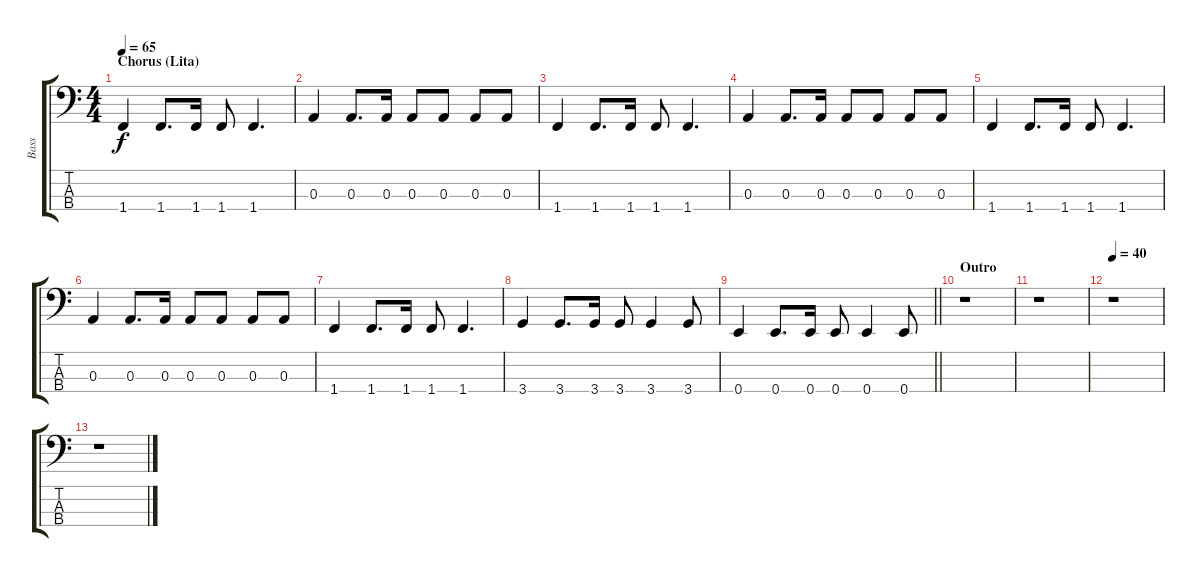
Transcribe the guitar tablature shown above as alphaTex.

\track ("Bass" "Bass") {instrument electricbassfinger}
\staff {score tabs}
\tuning (G2 D2 A1 E1) {hide}
\ts (4 4)
\section ("" "Chorus (Lita)")
\tempo 65
\clef f4
\ks c
1.4.4{dy f} 1.4.8{d} 1.4.16 1.4.8 1.4.4{d} |
0.3.4 0.3.8{d} 0.3.16 0.3.8 0.3.8 0.3.8 0.3.8 |
1.4.4 1.4.8{d} 1.4.16 1.4.8 1.4.4{d} |
0.3.4 0.3.8{d} 0.3.16 0.3.8 0.3.8 0.3.8 0.3.8 |
1.4.4 1.4.8{d} 1.4.16 1.4.8 1.4.4{d} |
0.3.4 0.3.8{d} 0.3.16 0.3.8 0.3.8 0.3.8 0.3.8 |
1.4.4 1.4.8{d} 1.4.16 1.4.8 1.4.4{d} |
3.4.4 3.4.8{d} 3.4.16 3.4.8 3.4.4 3.4.8 |
\barLineRight lightlight
0.4.4 0.4.8{d} 0.4.16 0.4.8 0.4.4 0.4.8 |
\section ("" "Outro")
r.1 |
r.1 |
\tempo 40
r.1 |
r.1
